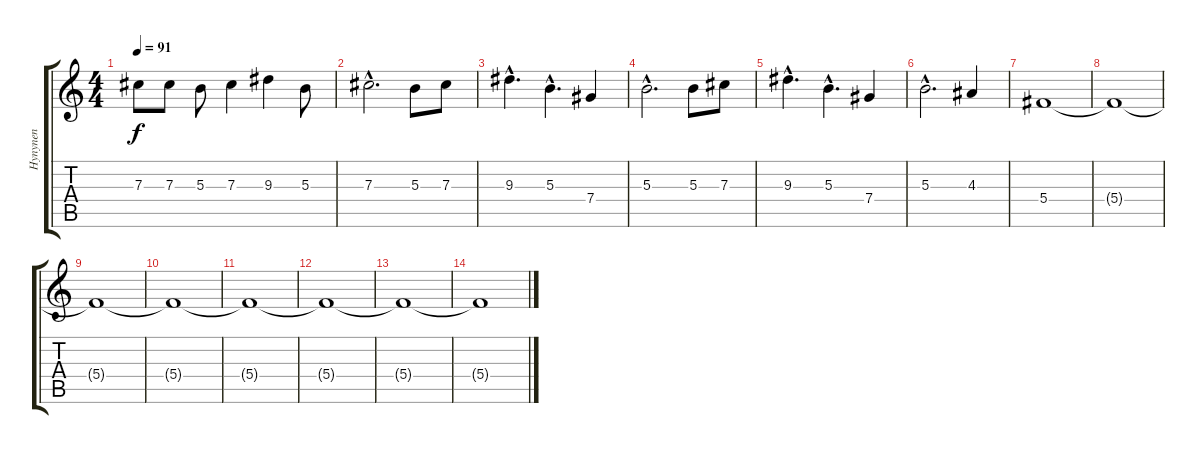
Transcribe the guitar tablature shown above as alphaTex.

\track ("Hynynen" "Hynynen") {instrument distortionguitar}
\staff {score tabs}
\tuning (Eb4 Bb3 Gb3 Db3 Ab2 Db2) {hide}
\ts (4 4)
\tempo 91
\clef g2
\ks c
7.3.8{dy f} 7.3.8 5.3.8 7.3.4 9.3.4 5.3.8 |
7.3{hac}.2{d} 5.3.8 7.3.8 |
9.3{hac}.4{d} 5.3{hac}.4{d} 7.4.4 |
5.3{hac}.2{d} 5.3.8 7.3.8 |
9.3{hac}.4{d} 5.3{hac}.4{d} 7.4.4 |
5.3{hac}.2{d} 4.3.4 |
5.4.1{volume 6} |
5.4{t}.1 |
5.4{t}.1 |
5.4{t}.1 |
5.4{t}.1{volume 0} |
5.4{t}.1 |
5.4{t}.1 |
5.4{t}.1
